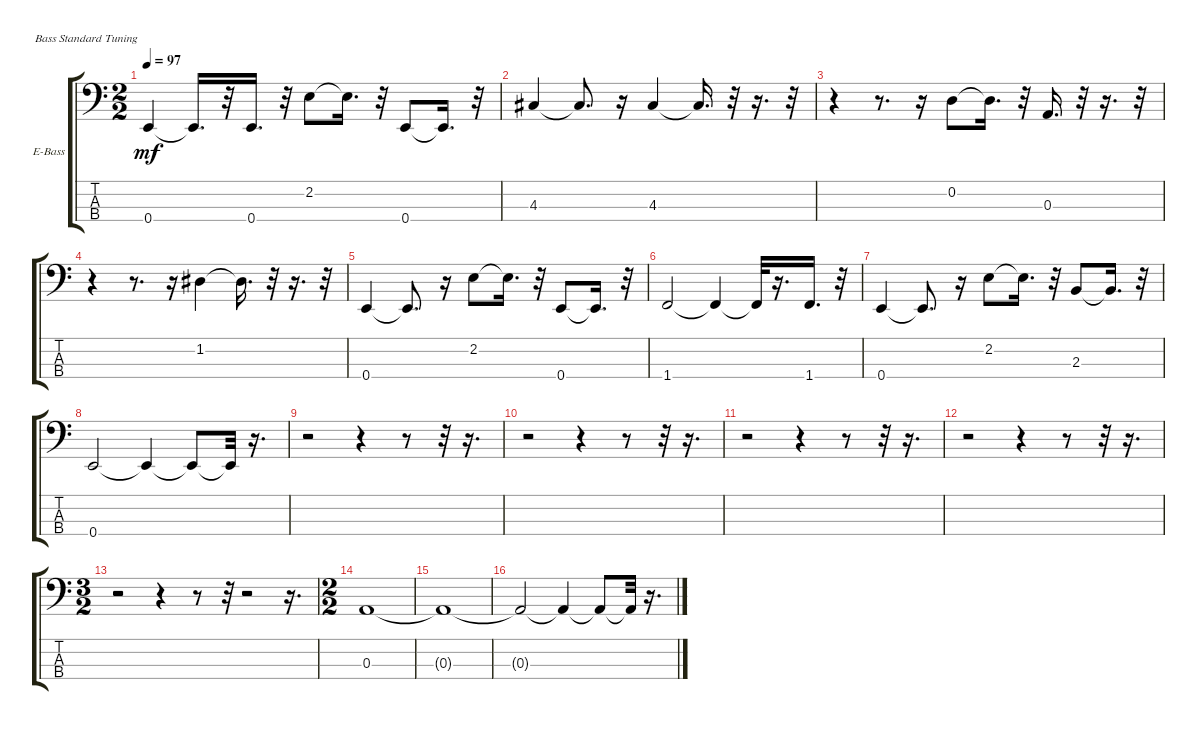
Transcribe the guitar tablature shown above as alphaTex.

\bracketExtendMode groupsimilarinstruments
\firstSystemTrackNameOrientation horizontal
\otherSystemsTrackNameOrientation horizontal
\track ("Bajo" "E-Bass") {instrument electricbassfinger}
\staff {score tabs}
\tuning (G2 D2 A1 E1)
\ts (2 2)
\tempo 97
\clef f4
\ks c
0.4.4{dy mf} 0.4{t}.16{d} r.32 0.4.16{d} r.32 2.2.8 2.2{t}.16{d} r.32 0.4.8 0.4{t}.16{d} r.32 |
4.3.4 4.3{t}.8{d} r.16 4.3.4 4.3{t}.16{d} r.32 r.16{d} r.32 |
r.4 r.8{d} r.16 0.2.8 0.2{t}.16{d} r.32 0.3.16{d} r.32 r.16{d} r.32 |
r.4 r.8{d} r.16 1.2.4 1.2{t}.16{d} r.32 r.16{d} r.32 |
0.4.4 0.4{t}.8{d} r.16 2.2.8 2.2{t}.16{d} r.32 0.4.8 0.4{t}.16{d} r.32 |
1.4.2 1.4{t}.4 1.4{t}.32 r.16{d} 1.4.16{d} r.32 |
0.4.4 0.4{t}.8{d} r.16 2.2.8 2.2{t}.16{d} r.32 2.3.8 2.3{t}.16{d} r.32 |
0.4.2 0.4{t}.4 0.4{t}.8 0.4{t}.32 r.16{d} |
r.2 r.4 r.8 r.32 r.16{d} |
r.2 r.4 r.8 r.32 r.16{d} |
r.2 r.4 r.8 r.32 r.16{d} |
r.2 r.4 r.8 r.32 r.16{d} |
\ts (3 2)
r.2 r.4 r.8 r.32 r.2 r.16{d} |
\ts (2 2)
0.3.1 |
0.3{t}.1 |
0.3{t}.2 0.3{t}.4 0.3{t}.8 0.3{t}.32 r.16{d}
